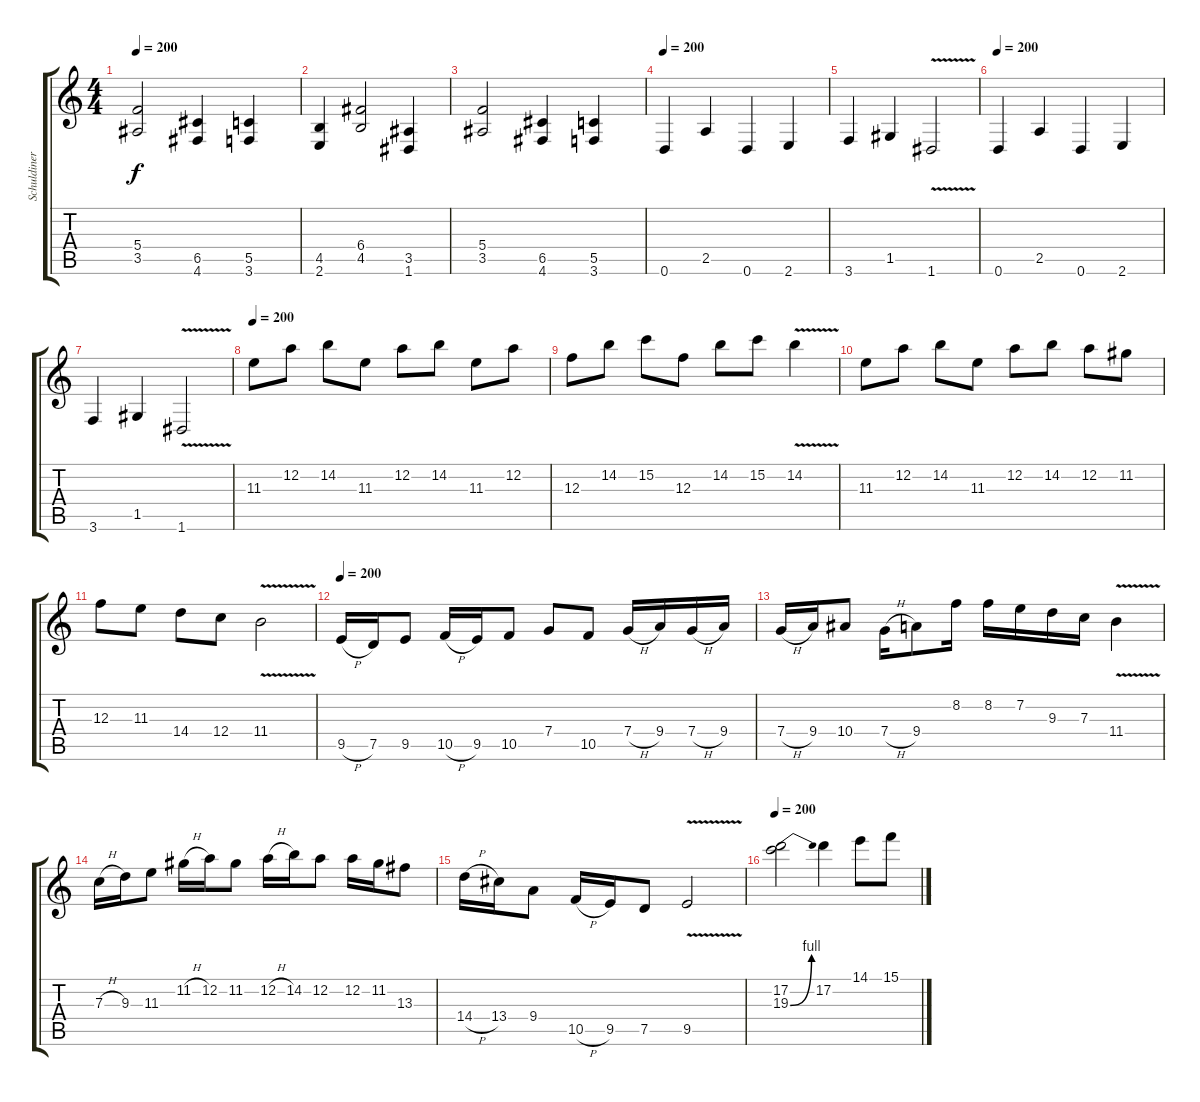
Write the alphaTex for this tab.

\track ("Schuldiner" "Schuldiner") {instrument distortionguitar}
\staff {score tabs}
\tuning (D4 A3 F3 C3 G2 D2) {hide}
\ts (4 4)
\tempo 200
\clef g2
\ks c
(5.4 3.5).2{dy f} (6.5 4.6).4 (5.5 3.6).4 |
(4.5 2.6).4 (6.4 4.5).2 (3.5 1.6).4 |
(5.4 3.5).2 (6.5 4.6).4 (5.5 3.6).4 |
\tempo 200
0.6.4 2.5.4 0.6.4 2.6.4 |
3.6.4 1.5.4 1.6{v}.2 |
\tempo 200
0.6.4 2.5.4 0.6.4 2.6.4 |
3.6.4 1.5.4 1.6{v}.2 |
\tempo 200
11.3.8 12.2.8 14.2.8 11.3.8 12.2.8 14.2.8 11.3.8 12.2.8 |
12.3.8 14.2.8 15.2.8 12.3.8 14.2.8 15.2.8 14.2{v}.4 |
11.3.8 12.2.8 14.2.8 11.3.8 12.2.8 14.2.8 12.2.8 11.2.8 |
12.3.8 11.3.8 14.4.8 12.4.8 11.4{v}.2 |
\tempo 200
9.5{h}.16 7.5.16 9.5.8 10.5{h}.16 9.5.16 10.5.8 7.4.8 10.5.8 7.4{h}.16 9.4.16 7.4{h}.16 9.4.16 |
7.4{h}.16 9.4.16 10.4.8 7.4{h}.16 9.4.8 8.2.16 8.2.16 7.2.16 9.3.16 7.3.16 11.4{v}.4 |
7.3{h}.16 9.3.16 11.3.8 11.2{h}.16 12.2.16 11.2.8 12.2{h}.16 14.2.16 12.2.8 12.2.16 11.2.16 13.3.8 |
14.4{h}.16 13.4.16 9.4.8 10.5{h}.16 9.5.16 7.5.8 9.5{v}.2 |
\tempo 200
(17.2 19.3{be (bend 0 0 60 4)}).2 17.2.4 14.1.8 15.1.8
